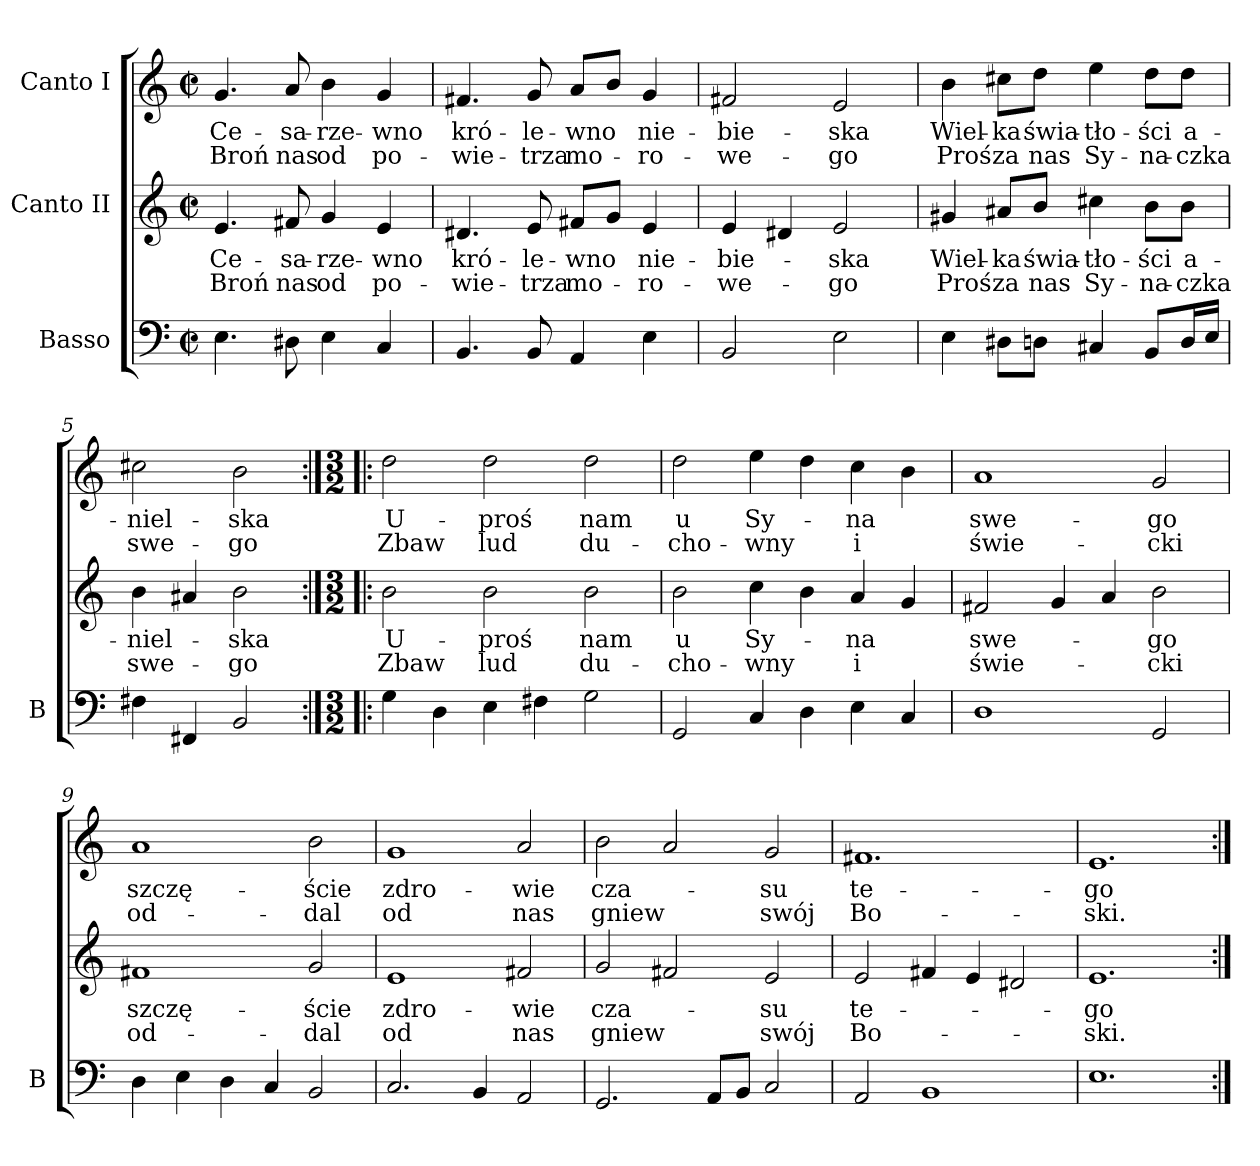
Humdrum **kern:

**kern	**kern	**text	**text	**kern	**text	**text
*part3	*part2	*part2	*part2	*part1	*part1	*part1
*staff3	*staff2	*staff2	*staff2	*staff1	*staff1	*staff1
*I"Basso	*I"Canto II	*	*	*I"Canto I	*	*
*I'B	*	*	*	*	*	*
*clefF4	*clefG2	*	*	*clefG2	*	*
*k[]	*k[]	*	*	*k[]	*	*
*M2/2	*M2/2	*	*	*M2/2	*	*
*met(c|)	*met(c|)	*	*	*met(c|)	*	*
=1	=1	=1	=1	=1	=1	=1
4.E	4.e	Ce-	Broń	4.g	Ce-	Broń
8D#X	8f#X	-sa-	nas	8a	-sa-	nas
4E	4g	-rze-	od	4b	-rze-	od
4C	4e	-wno	po-	4g	-wno	po-
=2	=2	=2	=2	=2	=2	=2
4.BB	4.d#X	kró-	-wie-	4.f#X	kró-	-wie-
8BB	8e	-le-	-trza	8g	-le-	-trza
4AA	8f#XL	-wno	mo-	8aL	-wno	mo-
.	8gJ	.	.	8bJ	.	.
4E	4e	nie-	-ro-	4g	nie-	-ro-
=3	=3	=3	=3	=3	=3	=3
2BB	4e	-bie-	-we-	2f#X	-bie-	-we-
.	4d#X	.	.	.	.	.
2E	2e	-ska	-go	2e	-ska	-go
=4	=4	=4	=4	=4	=4	=4
4E	4g#X	Wiel-	Proś	4b	Wiel-	Proś
8D#XL	8a#XL	-ka	za	8cc#XL	-ka	za
8DnJ	8bJ	świa-	nas	8ddJ	świa-	nas
4C#X	4cc#X	-tło-	Sy-	4ee	-tło-	Sy-
8BBL	8bL	-ści	-na-	8ddL	-ści	-na-
16DL	8bJ	a-	-czka	8ddJ	a-	-czka
16EJJ	.	.	.	.	.	.
=5	=5	=5	=5	=5	=5	=5
4F#X	4b	-niel-	swe-	2cc#X	-niel-	swe-
4FF#X	4a#X	.	.	.	.	.
2BB	2b	-ska	-go	2b	-ska	-go
=6:|!|:	=6:|!|:	=6:|!|:	=6:|!|:	=6:|!|:	=6:|!|:	=6:|!|:
*M3/2	*M3/2	*	*	*M3/2	*	*
4G	2b	U-	Zbaw	2dd	U-	Zbaw
4D	.	.	.	.	.	.
4E	2b	-proś	lud	2dd	-proś	lud
4F#X	.	.	.	.	.	.
2G	2b	nam	du-	2dd	nam	du-
=7	=7	=7	=7	=7	=7	=7
2GG	2b	u	-cho-	2dd	u	-cho-
4C	4cc	Sy-	-wny	4ee	Sy-	-wny
4D	4b	.	.	4dd	.	.
4E	4a	-na	i	4cc	-na	i
4C	4g	.	.	4b	.	.
=8	=8	=8	=8	=8	=8	=8
1D	2f#X	swe-	świe-	1a	swe-	świe-
.	4g	.	.	.	.	.
.	4a	.	.	.	.	.
2GG	2b	-go	-cki	2g	-go	-cki
=9	=9	=9	=9	=9	=9	=9
4D	1f#X	szczę-	od-	1a	szczę-	od-
4E	.	.	.	.	.	.
4D	.	.	.	.	.	.
4C	.	.	.	.	.	.
2BB	2g	-ście	-dal	2b	-ście	-dal
=10	=10	=10	=10	=10	=10	=10
2.C	1e	zdro-	od	1g	zdro-	od
4BB	.	.	.	.	.	.
2AA	2f#X	-wie	nas	2a	-wie	nas
=11	=11	=11	=11	=11	=11	=11
2.GG	2g	cza-	gniew	2b	cza-	gniew
.	2f#X	.	.	2a	.	.
8AAL	.	.	.	.	.	.
8BBJ	.	.	.	.	.	.
2C	2e	-su	swój	2g	-su	swój
=12	=12	=12	=12	=12	=12	=12
2AA	2e	te-	Bo-	1.f#X	te-	Bo-
1BB	4f#X	.	.	.	.	.
.	4e	.	.	.	.	.
.	2d#X	.	.	.	.	.
=13	=13	=13	=13	=13	=13	=13
1.E	1.e	-go	-ski.	1.e	-go	-ski.
=:|!	=:|!	=:|!	=:|!	=:|!	=:|!	=:|!
*-	*-	*-	*-	*-	*-	*-
